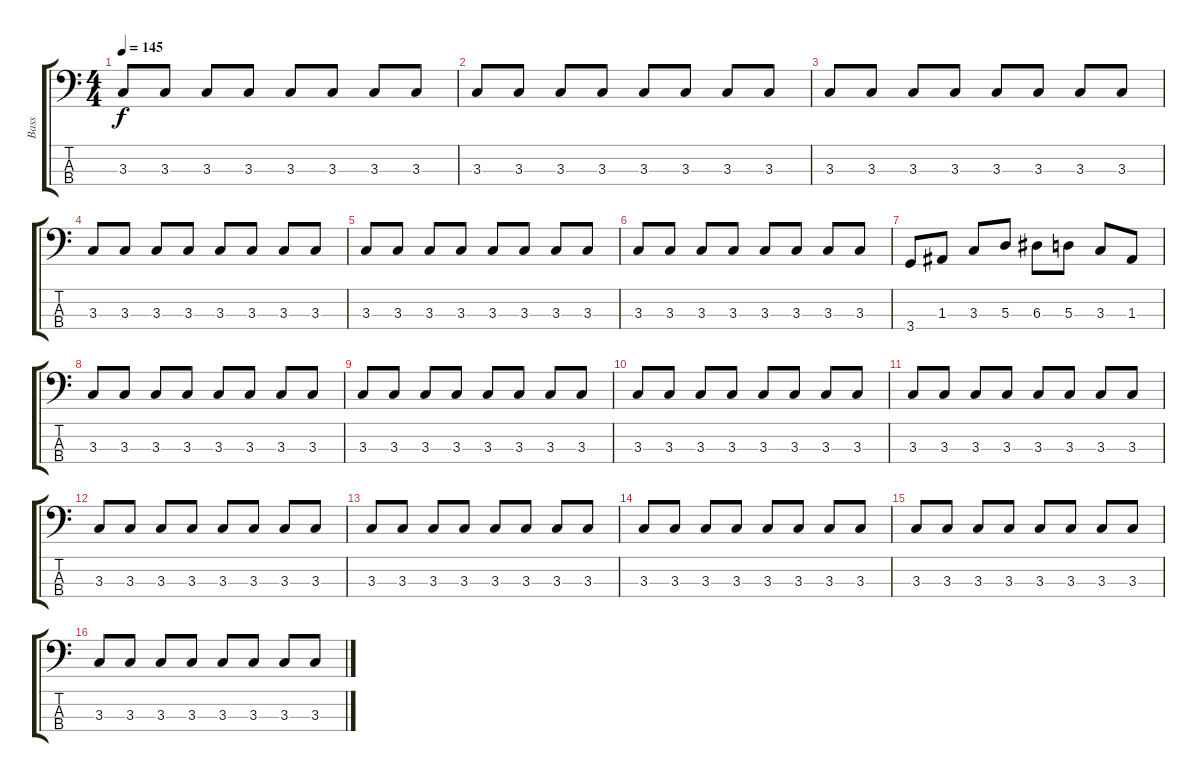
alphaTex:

\track ("Bass" "Bass") {instrument electricbassfinger}
\staff {score tabs}
\tuning (G2 D2 A1 E1) {hide}
\ts (4 4)
\tempo 145
\clef f4
\ks c
3.3.8{dy f} 3.3.8 3.3.8 3.3.8 3.3.8 3.3.8 3.3.8 3.3.8 |
3.3.8 3.3.8 3.3.8 3.3.8 3.3.8 3.3.8 3.3.8 3.3.8 |
3.3.8 3.3.8 3.3.8 3.3.8 3.3.8 3.3.8 3.3.8 3.3.8 |
3.3.8 3.3.8 3.3.8 3.3.8 3.3.8 3.3.8 3.3.8 3.3.8 |
3.3.8 3.3.8 3.3.8 3.3.8 3.3.8 3.3.8 3.3.8 3.3.8 |
3.3.8 3.3.8 3.3.8 3.3.8 3.3.8 3.3.8 3.3.8 3.3.8 |
3.4.8 1.3.8 3.3.8 5.3.8 6.3.8 5.3.8 3.3.8 1.3.8 |
3.3.8 3.3.8 3.3.8 3.3.8 3.3.8 3.3.8 3.3.8 3.3.8 |
3.3.8 3.3.8 3.3.8 3.3.8 3.3.8 3.3.8 3.3.8 3.3.8 |
3.3.8 3.3.8 3.3.8 3.3.8 3.3.8 3.3.8 3.3.8 3.3.8 |
3.3.8 3.3.8 3.3.8 3.3.8 3.3.8 3.3.8 3.3.8 3.3.8 |
3.3.8 3.3.8 3.3.8 3.3.8 3.3.8 3.3.8 3.3.8 3.3.8 |
3.3.8 3.3.8 3.3.8 3.3.8 3.3.8 3.3.8 3.3.8 3.3.8 |
3.3.8 3.3.8 3.3.8 3.3.8 3.3.8 3.3.8 3.3.8 3.3.8 |
3.3.8 3.3.8 3.3.8 3.3.8 3.3.8 3.3.8 3.3.8 3.3.8 |
3.3.8 3.3.8 3.3.8 3.3.8 3.3.8 3.3.8 3.3.8 3.3.8
